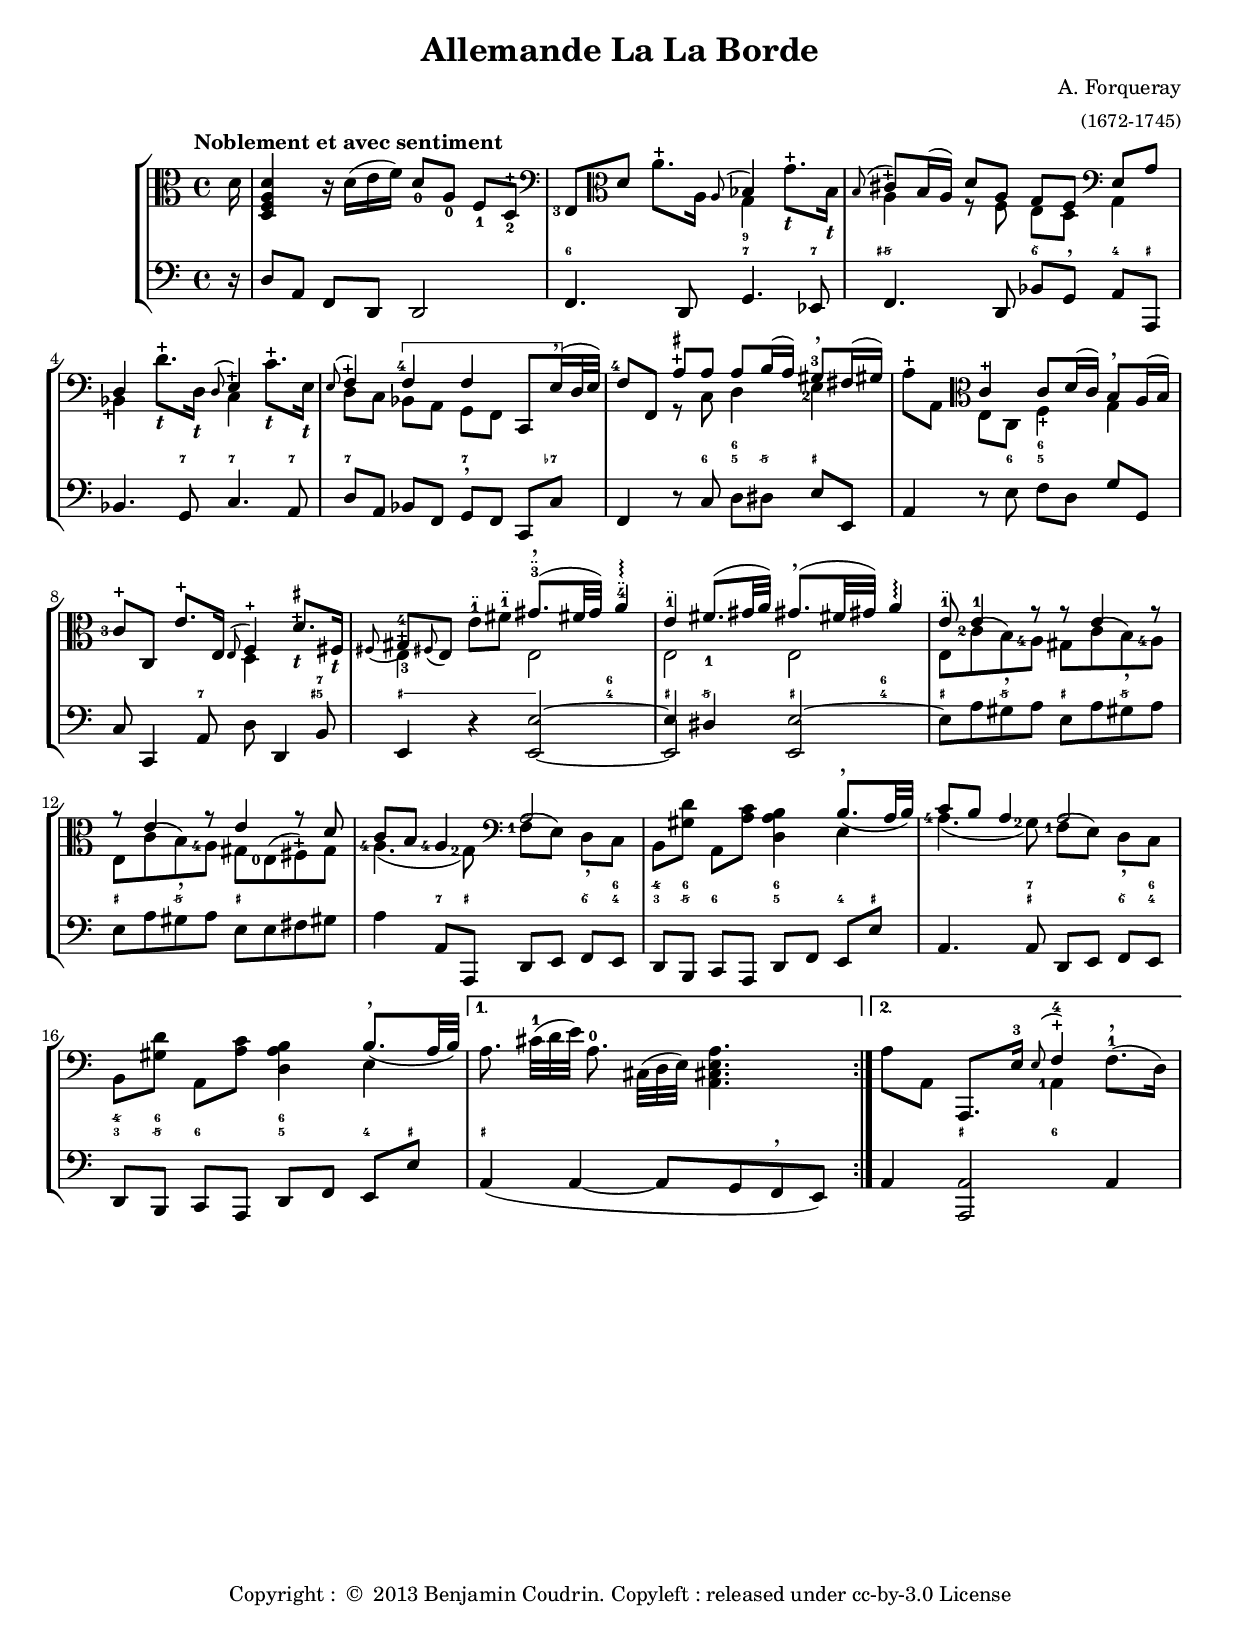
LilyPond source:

%%  la_couperin.ly
%%  This file is part of the Earlilypond project
%%  Copyright (c) 2013 Benjamin Coudrin <benjamin.coudrin@gmail.com>
%%                All Rights Reserved
%%
%%  This program is free software. It comes without any warranty, to
%%  the extent permitted by applicable law. You can redistribute it
%%  and/or modify it under the terms of the Do What The Fuck You Want
%%  To Public License, Version 2, as published by Sam Hocevar. See
%%  http://sam.zoy.org/wtfpl/COPYING for more details.

\version "2.14.2"

\include "../../../3rdParty/Viole/ornements-viole.ly"

#(set-default-paper-size "a4")
#(set-global-staff-size 18)

\paper {
  line-width    = 190\mm
  left-margin   = 10\mm
  top-margin    = 10\mm
  bottom-margin = 20\mm
  ragged-last-bottom = ##t 
  ragged-bottom = ##f
  annotate-spacing = ##f
  #(define page-breaking ly:page-turn-breaking)
}

%\book {
  \header {
    title = "Allemande La La Borde"
    composer =  \markup \right-column { "A. Forqueray" \small "(1672-1745)" }
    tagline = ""
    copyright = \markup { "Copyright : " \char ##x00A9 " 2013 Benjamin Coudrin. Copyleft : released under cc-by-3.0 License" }
  }
  
  \layout {
    \context {
      \Voice
      \consists "Horizontal_bracket_engraver"
      %\consists "Custos_engraver"
      \override HorizontalBracket #'bracket-flare = #'(0.0 . 0.0)
    }
  }

  \score {
    \new StaffGroup <<
      \new Staff <<
        \override Staff.Custos #'neutral-position = #4
        \override Staff.Custos #'style = #'mensural
        #(set-accidental-style 'forget)
        \relative c' {
          \override Fingering #'staff-padding = #'()
          \tempo "Noblement et avec sentiment"
          \key a \minor
          \time 4/4 
          \clef alto
          \repeat volta 2 {
            \partial 16 d16 |
            <d, f a d>4 r16 d'16(e f) d8_0 [a_0] f_1 [\vsmordant d_2] | % 1
            \clef bass \vleftfinger <f,-3>8 [\clef alto d''] a'8.^+ [a,16] << {\voiceOne \grace a8 (bes4)} \\ {g4} >> g'8._\markup{\bold \italic t}^+ [b,16_\markup{\bold \italic t}] | % 2
            <<{\grace b8 (cis8-\tweak #'Y-offset #1.3 -\tweak #'X-offset #0.4 -+) [b16 (a)] d8 [a] g [f]} \\ {a4 r8 f8 e [d]}>> \clef bass <<{e8 [a]}\\{a,4}>> | % 3
            <<{d4 \stemDown d'8.^+_\markup{\bold \italic t} [d,16_\markup{\bold \italic t}] \stemUp \grace d8 (e4-\tweak #'Y-offset #1.7 -\tweak #'X-offset #0.5 -+)}\\{bes4-\tweak #'Y-offset #-2.3 -\tweak #'X-offset #-0.6 -+ s4 c4}>> c'8.^+_\markup{\bold \italic t} [e,16_\markup{\bold \italic t}] | % 4
            <<{\grace e8 (\once \override Stem #'direction = #UP f4-\tweak #'Y-offset #2.5 -\tweak #'X-offset #0.4 -+) \once \override Stem #'direction = #UP \once \override HorizontalBracket #'direction = #UP f-\tweak #'Y-offset #2.3 -\tweak #'X-offset #-0.6 -4\startGroup \once \override Stem #'direction = #UP f c,8 [\vtrembl e'16\stopGroup (d32 e)]}\\{d8 [c] bes [a] g [f] s4}>> | % 5
            f'8-\tweak #'Y-offset #2.3 -\tweak #'X-offset #-0.6 -4 [f,] <<{a'8-\tweak #'Y-offset #3.5 -\tweak #'X-offset #0.4 -+^\markup{\fontsize #-3 \sharp} [a] a [b16 (a)] \vtrembl gis8-\tweak #'Y-offset #2.8 -\tweak #'X-offset #0 -3 [fis16 (gis)]}\\{r8 c, d4 e-\tweak #'Y-offset #-1 -\tweak #'X-offset #-1 -2}>> | % 6
            a8^+ [a,] \clef alto <<{\vsmordant c'4 c8 [d16 (c)] \vtrembl b8 [a16 (b)]}\\{e,8 [c] \vsmordant f4 g}>> | % 7
            \vleftfinger <c^+-3>8 [c,] e'8.^+ [e,16] <<{\grace e8 (\vsmordant f4)}\\{d4}>> d'8.-\tweak #'Y-offset #1.5 -\tweak #'X-offset #0.4 -+^\markup{\fontsize #-3 \sharp}_\markup{\bold \italic t} [fis,16_\markup{\bold \italic t}] | % 8
            <<{\slurDown \grace fis8 (gis8-\tweak #'Y-offset #-0.5 -\tweak #'X-offset #0.5 -+-\tweak #'Y-offset #0.7 -\tweak #'X-offset #0 -4) [\grace fis8 (e8)]}\\{e4-\tweak #'Y-offset #-4.5 -\tweak #'X-offset #0.4 -3}>> \corde #2 e'8-1 [\corde #2 fis-1] <<{\corde #2 \vtrembl gis8.-3 ([fis32 g]) \once \override NoteColumn #'X-offset = #1 \corde #2 \vplaintevert a4-4}\\{e,2}>> | % 9
            <<{\corde #2 e'4-1 fis8._1 ([gis32 a]) \vtrembl gis8. ([\once \override NoteColumn #'X-offset = #1 fis32 gis]) \once \override NoteColumn #'X-offset = #1 \vplaintevert a4}\\{e,2 e2}>> | % 10
            <<{\corde #2 e'8-1 e4-1 r8 r8 e4 r8}\\{\slurUp e,8 [\vleftfinger <c'-2> (\vtrembl b) \vleftfinger <a-4>] gis [c (\vtrembl b) \vleftfinger <a-4>]}>> | % 11
            <<{r8 e'4 r8 e4 r8 d8}\\{\slurUp e,8 [c' (\vtrembl b) \vleftfinger <a-4>] gis [\vleftfinger <e-0> (fis-\tweak #'Y-offset #-0.7 -\tweak #'X-offset #0.5 -+) g]}>> | % 12
            \clef alto <<{c [b] \vleftfinger <a-4>4}\\{\vleftfinger <a-4>4. (\vleftfinger <g-2>8)}>> \clef bass <<{a2}\\{\slurUp \vleftfinger <f-1>8 ([e]) \vtrembl d [c]}>> | % 13
            b8 [<gis' d'>] a, [<a' c>] <d, a' b>4 <<{\slurDown \vtrembl b'8. ([a32 b])}\\{e,4}>> | % 14
            <<{c'8 [b] \vleftfinger a4 a2}\\{\vleftfinger <a-4>4. (\vleftfinger <g-2>8) \slurUp \vleftfinger <f-1>8 ([e]) \vtrembl d [c]}>> | % 15
            b8 [<gis' d'>] a, [<a' c>] <d, a' b>4 <<{\slurDown \vtrembl b'8. ([a32 b])}\\{e,4}>> | % 15
          }
          \alternative {
            {a8. cis32-1 ([d e]) a,8.-0 cis,32 ([d e]) <a, cis e a> 4. s16}
            {a'8 [a,] a,8. [e''16-3] <<{\grace e8 (f4-4-+)}\\{\vleftfinger <a,-1>4}>> \vtrembl f'8.-1 ([d16])}
          }
        }
      >>
      
      \new FiguredBass \figuremode {
          \set figuredBassAlterationDirection = #LEFT
          \set figuredBassPlusDirection = #LEFT
          \override VerticalAxisGroup #'minimum-Y-extent = #'()
          \override BassFigureAlignment #'stacking-dir = #UP
          \override FiguredBass.BassFigure #'font-size = #-2
          \repeat volta 2 {
            \partial 16 s16 |
            s1 | % 1
            <6>2 <7 9>4. <7>8 | % 2
            <5/+>2 <6\\>4 <4>8 <_+>8 | % 3
            s4. <7>8 <7>4. <7>8 | % 4
            <7>2 <7>4. <7->8 | % 5
            s4. <6>8 <5 6>8 <5/>8 <_+>4 | % 6
            s4. <6>8 <5 6>8 s4. | % 7
            s4. <7>8 s4. <5+ 7>8 | % 8
            \bassFigureExtendersOn <_+>4  <_+>8 <_+>8 <_+>8 \bassFigureExtendersOff s8 <4 6>4 | % 9
            <_+>4 <5/>4 <_+>4 <4 6>4 | % 10
            <_+>4 <5/>4 <_+>4 <5/>4 | % 11
            <_+>4 <5/>4 <_+>2 | % 12
            s4 <7>8 <_+>8 s4 <6\\>8 <4 6>8 | % 13
            <3 4/>8 <5/ 6>8 <6>4 <5 6>4 <4>8 <_+>8 | % 14
            s4. <_+ 7>8 s4 <6\\>8 <4 6>8 | % 15
            <3 4/>8 <5/ 6>8 <6>4 <5 6>4 <4>8 <_+>8 | % 16
          } 
          \alternative {
            {<_+>4 s2.}
            {s4 <_+>4 <6>4 s4}
          }
        }
      
      \new Staff <<
        \override Staff.Custos #'neutral-position = #4
        \override Staff.Custos #'style = #'mensural
        #(set-accidental-style 'forget)
        \relative c {
          \clef bass
          \key a \minor 
          \time 4/4
          \repeat volta 2 {
            \partial 16 r16 |
            d8 [a] f [d] d2 | % 1
            f4. d8 g4. ees8 | % 2
            f4. d8 bes'8 [\vtrembl g] a [a,] | % 3
            bes'4. g8 c4. a8 | % 4
            d8 [a] bes [f] \vtrembl g [f] c [c'] | % 5
            f,4 r8 c'8 d [dis] e [e,] | % 6
            a4 r8 e' f [d] g [g,] | % 7
            c8 c,4 a'8 d d,4 b'8 | % 8
            e,4 r <<{e'2 ~}\\{\stemUp e,2 ~}>> | % 9
            <<{e'4 dis e2 ~}\\{\stemUp e,2 e2}>> | % 10
            <<{\oneVoice e'8 [a gis a] e [a gis a]}\\{s1}>> | % 11
            e8 [ a gis a] e [ e fis gis] | % 12
            a4 a,8 [a,] d [e] f [e] | % 13
            d8 [b] c [a] d [f] e [e'] | % 14
            a,4. a8 d, [e] f [e] | % 15
            d8 [b] c [a] d [f] e [e'] | % 14
          }
          \alternative {
            {a,4 (a4 ~ a8 [g \vtrembl f e])}
            {a4 <a, a'>2 a'4}
          }
        }
      >>
    >>
  }
  
%}
